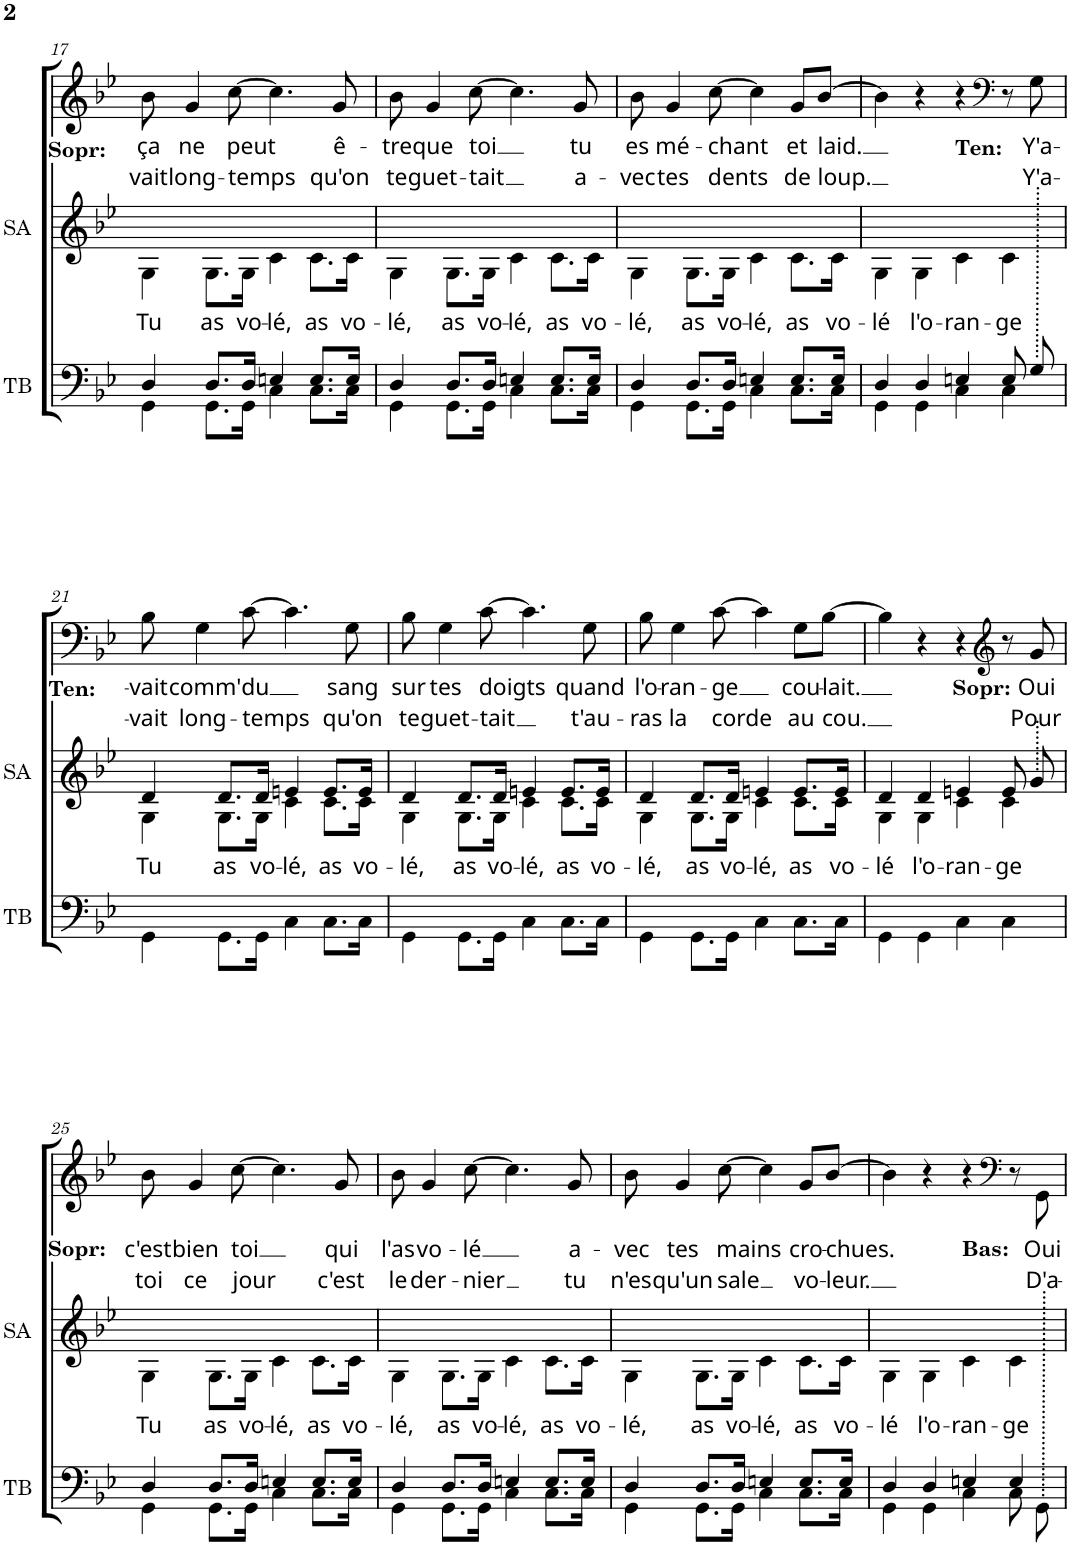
**kern	**kern	**text	**kern	**text	**text	**harte
*part3	*part2	*part2	*part1	*part1	*part1	*part1
*staff3	*staff2	*staff2	*staff1	*staff1	*staff1	*
*I"TB	*I"SA	*	*I"Voice 1	*	*	*
*I'TB	*I'SA	*	*	*	*	*
!!LO:PB:g=z
*clefF4	*clefG2	*	*clefG2	*	*	*
*k[b-e-]	*k[b-e-]	*	*k[b-e-]	*	*	*
*M4/4	*M4/4	*	*M4/4	*	*	*
*met(c)	*met(c)	*	*met(c)	*	*	*
=17	=17	=17	=17	=17	=17	=17
*^	*^	*	*	*	*	*
!	!	!	!	!	!LO:TX:b:B:t=Sopr&colon;	!	!	!
!	!	!	!	!LO:LY:b	!	!LO:LY:b	!LO:LY:b	!LO:H:kt=m
4D/	4GG\	1ryy	4G\	Tu	8b-\	ça	vait	G:min
!	!	!	!	!	!	!LO:LY:b	!LO:LY:b	!
.	.	.	.	.	4g/	ne	long-	.
!	!	!	!	!LO:LY:b	!	!	!	!
8.D/L	8.GG\L	.	8.G\L	as	.	.	.	.
!	!	!	!	!	!	!LO:LY:b	!LO:LY:b	!
.	.	.	.	.	[8cc\	peut	-temps	C:maj
!	!	!	!	!LO:LY:b	!	!	!	!
16D/Jk	16GG\Jk	.	16G\Jk	vo-	.	.	.	.
!	!	!	!	!LO:LY:b	!	!	!	!
4En/	4C\	.	4c\	-lé,	4.cc\]	.	.	.
!	!	!	!	!LO:LY:b	!	!	!	!
8.E/L	8.C\L	.	8.c\L	as	.	.	.	.
!	!	!	!	!	!	!LO:LY:b	!LO:LY:b	!
.	.	.	.	.	8g/	ê-	qu'on	.
!	!	!	!	!LO:LY:b	!	!	!	!
16E/Jk	16C\Jk	.	16c\Jk	vo-	.	.	.	.
=18	=18	=18	=18	=18	=18	=18	=18	=18
!	!	!	!	!LO:LY:b	!	!LO:LY:b	!LO:LY:b	!LO:H:kt=m
4D/	4GG\	1ryy	4G\	-lé,	8b-\	-tre	te	G:min
!	!	!	!	!	!	!LO:LY:b	!LO:LY:b	!
.	.	.	.	.	4g/	que	guet-	.
!	!	!	!	!LO:LY:b	!	!	!	!
8.D/L	8.GG\L	.	8.G\L	as	.	.	.	.
!	!	!	!	!	!	!LO:LY:b	!LO:LY:b	!
.	.	.	.	.	[8cc\	toi	-tait	C:maj
!	!	!	!	!LO:LY:b	!	!	!	!
16D/Jk	16GG\Jk	.	16G\Jk	vo-	.	.	.	.
!	!	!	!	!LO:LY:b	!	!	!	!
4En/	4C\	.	4c\	-lé,	4.cc\]	.	.	.
!	!	!	!	!LO:LY:b	!	!	!	!
8.E/L	8.C\L	.	8.c\L	as	.	.	.	.
!	!	!	!	!	!	!LO:LY:b	!LO:LY:b	!
.	.	.	.	.	8g/	tu	a-	.
!	!	!	!	!LO:LY:b	!	!	!	!
16E/Jk	16C\Jk	.	16c\Jk	vo-	.	.	.	.
=19	=19	=19	=19	=19	=19	=19	=19	=19
!	!	!	!	!LO:LY:b	!	!LO:LY:b	!LO:LY:b	!LO:H:kt=m
4D/	4GG\	1ryy	4G\	-lé,	8b-\	es	-vec	G:min
!	!	!	!	!	!	!LO:LY:b	!LO:LY:b	!
.	.	.	.	.	4g/	mé-	tes	.
!	!	!	!	!LO:LY:b	!	!	!	!
8.D/L	8.GG\L	.	8.G\L	as	.	.	.	.
!	!	!	!	!	!	!LO:LY:b	!LO:LY:b	!
.	.	.	.	.	[8cc\	-chant	dents	C:maj
!	!	!	!	!LO:LY:b	!	!	!	!
16D/Jk	16GG\Jk	.	16G\Jk	vo-	.	.	.	.
!	!	!	!	!LO:LY:b	!	!	!	!
4En/	4C\	.	4c\	-lé,	4cc\]	.	.	.
!	!	!	!	!LO:LY:b	!	!LO:LY:b	!LO:LY:b	!
8.E/L	8.C\L	.	8.c\L	as	8g/L	et	de	.
!	!	!	!	!	!	!LO:LY:b	!LO:LY:b	!LO:H:kt=m
.	.	.	.	.	[8b-/J	laid.	loup.	G:min
!	!	!	!	!LO:LY:b	!	!	!	!
16E/Jk	16C\Jk	.	16c\Jk	vo-	.	.	.	.
=20	=20	=20	=20	=20	=20	=20	=20	=20
!	!	!	!	!LO:LY:b	!	!	!	!
4D/	4GG\	1ryy	4G\	-lé	4b-\]	.	.	.
!	!	!	!	!LO:LY:b	!	!	!	!
4D/	4GG\	.	4G\	l'o-	4r	.	.	.
!	!	!	!	!LO:LY:b	!	!	!	!LO:H:kt=7
4En/	4C\	.	4c\	-ran-	4r	.	.	C:7
*	*	*	*	*	*clefF4	*	*	*
!	!	!	!	!	!LO:TX:b:B:t=Ten&colon;	!	!	!
!	!	!	!	!LO:LY:b	!	!	!	!
8E/	4C\	.	4c\	-ge	8r	.	.	.
!	!	!	!	!	!	!LO:LY:b	!LO:LY:b	!
8G/	.	.	.	.	8G\	Y'a-	Y'a-	.
!!LO:LB:g=z
=21	=21	=21	=21	=21	=21	=21	=21	=21
!	!	!	!	!	!LO:TX:b:B:t=Ten&colon;	!	!	!
!	!	!	!	!LO:LY:b	!	!LO:LY:b	!LO:LY:b	!LO:H:kt=m
1ryy	4GG\	4d/	4G\	Tu	8B-\	-vait	-vait	G:min
!	!	!	!	!	!	!LO:LY:b	!LO:LY:b	!
.	.	.	.	.	4G\	comm'	long-	.
!	!	!	!	!LO:LY:b	!	!	!	!
.	8.GG\L	8.d/L	8.G\L	as	.	.	.	.
!	!	!	!	!	!	!LO:LY:b	!LO:LY:b	!
.	.	.	.	.	[8c\	du	-temps	C:maj
!	!	!	!	!LO:LY:b	!	!	!	!
.	16GG\Jk	16d/Jk	16G\Jk	vo-	.	.	.	.
!	!	!	!	!LO:LY:b	!	!	!	!
.	4C\	4en/	4c\	-lé,	4.c\]	.	.	.
!	!	!	!	!LO:LY:b	!	!	!	!
.	8.C\L	8.e/L	8.c\L	as	.	.	.	.
!	!	!	!	!	!	!LO:LY:b	!LO:LY:b	!
.	.	.	.	.	8G\	sang	qu'on	.
!	!	!	!	!LO:LY:b	!	!	!	!
.	16C\Jk	16e/Jk	16c\Jk	vo-	.	.	.	.
=22	=22	=22	=22	=22	=22	=22	=22	=22
!	!	!	!	!LO:LY:b	!	!LO:LY:b	!LO:LY:b	!LO:H:kt=m
1ryy	4GG\	4d/	4G\	-lé,	8B-\	sur	te	G:min
!	!	!	!	!	!	!LO:LY:b	!LO:LY:b	!
.	.	.	.	.	4G\	tes	guet-	.
!	!	!	!	!LO:LY:b	!	!	!	!
.	8.GG\L	8.d/L	8.G\L	as	.	.	.	.
!	!	!	!	!	!	!LO:LY:b	!LO:LY:b	!
.	.	.	.	.	[8c\	doigts	-tait	C:maj
!	!	!	!	!LO:LY:b	!	!	!	!
.	16GG\Jk	16d/Jk	16G\Jk	vo-	.	.	.	.
!	!	!	!	!LO:LY:b	!	!	!	!
.	4C\	4en/	4c\	-lé,	4.c\]	.	.	.
!	!	!	!	!LO:LY:b	!	!	!	!
.	8.C\L	8.e/L	8.c\L	as	.	.	.	.
!	!	!	!	!	!	!LO:LY:b	!LO:LY:b	!
.	.	.	.	.	8G\	quand	t'au-	.
!	!	!	!	!LO:LY:b	!	!	!	!
.	16C\Jk	16e/Jk	16c\Jk	vo-	.	.	.	.
=23	=23	=23	=23	=23	=23	=23	=23	=23
!	!	!	!	!LO:LY:b	!	!LO:LY:b	!LO:LY:b	!LO:H:kt=m
1ryy	4GG\	4d/	4G\	-lé,	8B-\	l'o-	-ras	G:min
!	!	!	!	!	!	!LO:LY:b	!LO:LY:b	!
.	.	.	.	.	4G\	-ran-	la	.
!	!	!	!	!LO:LY:b	!	!	!	!
.	8.GG\L	8.d/L	8.G\L	as	.	.	.	.
!	!	!	!	!	!	!LO:LY:b	!LO:LY:b	!
.	.	.	.	.	[8c\	-ge	corde	C:maj
!	!	!	!	!LO:LY:b	!	!	!	!
.	16GG\Jk	16d/Jk	16G\Jk	vo-	.	.	.	.
!	!	!	!	!LO:LY:b	!	!	!	!
.	4C\	4en/	4c\	-lé,	4c\]	.	.	.
!	!	!	!	!LO:LY:b	!	!LO:LY:b	!LO:LY:b	!
.	8.C\L	8.e/L	8.c\L	as	8G\L	cou-	au	.
!	!	!	!	!	!	!LO:LY:b	!LO:LY:b	!LO:H:kt=m
.	.	.	.	.	[8B-\J	-lait.	cou.	G:min
!	!	!	!	!LO:LY:b	!	!	!	!
.	16C\Jk	16e/Jk	16c\Jk	vo-	.	.	.	.
=24	=24	=24	=24	=24	=24	=24	=24	=24
!	!	!	!	!LO:LY:b	!	!	!	!
1ryy	4GG\	4d/	4G\	-lé	4B-\]	.	.	.
!	!	!	!	!LO:LY:b	!	!	!	!
.	4GG\	4d/	4G\	l'o-	4r	.	.	.
!	!	!	!	!LO:LY:b	!	!	!	!LO:H:kt=7
.	4C\	4en/	4c\	-ran-	4r	.	.	C:7
*	*	*	*	*	*clefG2	*	*	*
!	!	!	!	!	!LO:TX:b:B:t=Sopr&colon;	!	!	!
!	!	!	!	!LO:LY:b	!	!	!	!
.	4C\	8e/	4c\	-ge	8r	.	.	.
!	!	!	!	!	!	!LO:LY:b	!LO:LY:b	!
.	.	8g/	.	.	8g/	Oui	Pour	.
!!LO:LB:g=z
=25	=25	=25	=25	=25	=25	=25	=25	=25
!	!	!	!	!	!LO:TX:b:B:t=Sopr&colon;	!	!	!
!	!	!	!	!LO:LY:b	!	!LO:LY:b	!LO:LY:b	!LO:H:kt=m
4D/	4GG\	1ryy	4G\	Tu	8b-\	c'est	toi	G:min
!	!	!	!	!	!	!LO:LY:b	!LO:LY:b	!
.	.	.	.	.	4g/	bien	ce	.
!	!	!	!	!LO:LY:b	!	!	!	!
8.D/L	8.GG\L	.	8.G\L	as	.	.	.	.
!	!	!	!	!	!	!LO:LY:b	!LO:LY:b	!
.	.	.	.	.	[8cc\	toi	jour	C:maj
!	!	!	!	!LO:LY:b	!	!	!	!
16D/Jk	16GG\Jk	.	16G\Jk	vo-	.	.	.	.
!	!	!	!	!LO:LY:b	!	!	!	!
4En/	4C\	.	4c\	-lé,	4.cc\]	.	.	.
!	!	!	!	!LO:LY:b	!	!	!	!
8.E/L	8.C\L	.	8.c\L	as	.	.	.	.
!	!	!	!	!	!	!LO:LY:b	!LO:LY:b	!
.	.	.	.	.	8g/	qui	c'est	.
!	!	!	!	!LO:LY:b	!	!	!	!
16E/Jk	16C\Jk	.	16c\Jk	vo-	.	.	.	.
=26	=26	=26	=26	=26	=26	=26	=26	=26
!	!	!	!	!LO:LY:b	!	!LO:LY:b	!LO:LY:b	!LO:H:kt=m
4D/	4GG\	1ryy	4G\	-lé,	8b-\	l'as	le	G:min
!	!	!	!	!	!	!LO:LY:b	!LO:LY:b	!
.	.	.	.	.	4g/	vo-	der-	.
!	!	!	!	!LO:LY:b	!	!	!	!
8.D/L	8.GG\L	.	8.G\L	as	.	.	.	.
!	!	!	!	!	!	!LO:LY:b	!LO:LY:b	!
.	.	.	.	.	[8cc\	-lé	-nier	C:maj
!	!	!	!	!LO:LY:b	!	!	!	!
16D/Jk	16GG\Jk	.	16G\Jk	vo-	.	.	.	.
!	!	!	!	!LO:LY:b	!	!	!	!
4En/	4C\	.	4c\	-lé,	4.cc\]	.	.	.
!	!	!	!	!LO:LY:b	!	!	!	!
8.E/L	8.C\L	.	8.c\L	as	.	.	.	.
!	!	!	!	!	!	!LO:LY:b	!LO:LY:b	!
.	.	.	.	.	8g/	a-	tu	.
!	!	!	!	!LO:LY:b	!	!	!	!
16E/Jk	16C\Jk	.	16c\Jk	vo-	.	.	.	.
=27	=27	=27	=27	=27	=27	=27	=27	=27
!	!	!	!	!LO:LY:b	!	!LO:LY:b	!LO:LY:b	!LO:H:kt=m
4D/	4GG\	1ryy	4G\	-lé,	8b-\	-vec	n'es	G:min
!	!	!	!	!	!	!LO:LY:b	!LO:LY:b	!
.	.	.	.	.	4g/	tes	qu'un	.
!	!	!	!	!LO:LY:b	!	!	!	!
8.D/L	8.GG\L	.	8.G\L	as	.	.	.	.
!	!	!	!	!	!	!LO:LY:b	!LO:LY:b	!
.	.	.	.	.	[8cc\	mains	sale	C:maj
!	!	!	!	!LO:LY:b	!	!	!	!
16D/Jk	16GG\Jk	.	16G\Jk	vo-	.	.	.	.
!	!	!	!	!LO:LY:b	!	!	!	!
4En/	4C\	.	4c\	-lé,	4cc\]	.	.	.
!	!	!	!	!LO:LY:b	!	!LO:LY:b	!LO:LY:b	!
8.E/L	8.C\L	.	8.c\L	as	8g/L	cro-	vo-	.
!	!	!	!	!	!	!LO:LY:b	!LO:LY:b	!LO:H:kt=m
.	.	.	.	.	[8b-/J	-chues.	-leur.	G:min
!	!	!	!	!LO:LY:b	!	!	!	!
16E/Jk	16C\Jk	.	16c\Jk	vo-	.	.	.	.
=28	=28	=28	=28	=28	=28	=28	=28	=28
!	!	!	!	!LO:LY:b	!	!	!	!
4D/	4GG\	1ryy	4G\	-lé	4b-\]	.	.	.
!	!	!	!	!LO:LY:b	!	!	!	!
4D/	4GG\	.	4G\	l'o-	4r	.	.	.
!	!	!	!	!LO:LY:b	!	!	!	!LO:H:kt=7
4En/	4C\	.	4c\	-ran-	4r	.	.	C:7
*	*	*	*	*	*clefF4	*	*	*
!	!	!	!	!	!LO:TX:b:B:t=Bas&colon;	!	!	!
!	!	!	!	!LO:LY:b	!	!	!	!
4E/	8C\	.	4c\	-ge	8r	.	.	.
!	!	!	!	!	!	!LO:LY:b	!LO:LY:b	!
.	8GG\	.	.	.	8GG\	Oui	D'a-	.
*v	*v	*	*	*	*	*	*	*
*	*v	*v	*	*	*	*	*
=	=	=	=	=	=	=
*-	*-	*-	*-	*-	*-	*-
